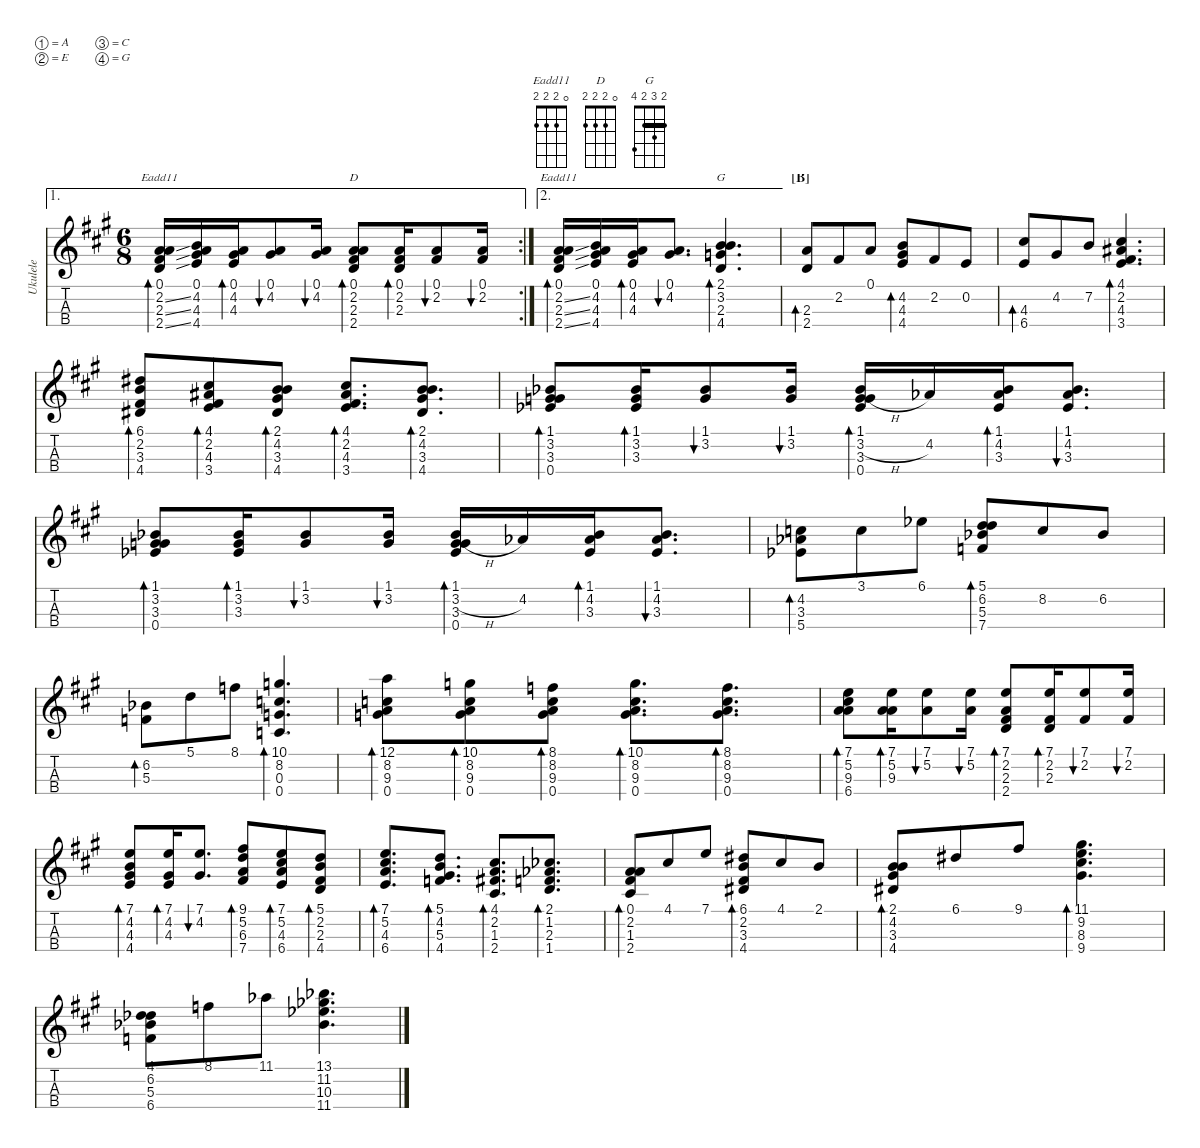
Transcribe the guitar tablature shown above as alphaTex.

\defaultSystemsLayout 4
\hideDynamics
\bracketExtendMode nobrackets
\otherSystemsTrackNameOrientation horizontal
\defaultBarNumberDisplay Hide
\track ("Ukulele" "Ukulele") {defaultSystemsLayout 4 instrument acousticguitarnylon}
\staff {score tabs}
\tuning (A4 E4 C4 G4)
\displaytranspose 0
\chord ("Eadd11" 0 2 2 2)
\chord ("D" 0 2 2 2)
\chord ("G" 2 3 2 4) {barre 2}
\ae 1
\rc 2
\ts (6 8)
\tempo (80 hide)
\clef g2
\ks a
(2.3{ss acc forcenatural} 2.2{ss acc #} 0.1{acc forcenatural} 2.4{ss acc forcenatural}).16{bd 30 ch "Eadd11" dy mf beam Up} (4.3{acc forcenatural} 4.2{acc #} 4.4{acc forcenatural} 0.1{acc forcenatural}).16{beam Up} (4.3{acc forcenatural} 4.2{acc #} 0.1{acc forcenatural}).16{bd 30 beam Up} (0.1{acc forcenatural} 4.2{acc #}).8{bu 30 beam Up} (0.1{acc forcenatural} 4.2{acc #}).16{bu 30 beam Up} (2.3{acc forcenatural} 2.2{acc #} 0.1{acc forcenatural} 2.4{acc forcenatural}).8{bd 30 ch "D" beam Up} (2.3{acc forcenatural} 2.2{acc #} 0.1{acc forcenatural}).16{bd 30 beam Up} (0.1{acc forcenatural} 2.2{acc #}).8{bu 30 beam Up} (0.1{acc forcenatural} 2.2{acc #}).16{bu 30 beam Up} |
\ae 2
(2.3{ss acc forcenatural} 2.2{ss acc #} 0.1{acc forcenatural} 2.4{ss acc forcenatural}).16{bd 30 ch "Eadd11" beam Up} (4.3{acc forcenatural} 4.2{acc #} 4.4{acc forcenatural} 0.1{acc forcenatural}).16{beam Up} (4.3{acc forcenatural} 4.2{acc #} 0.1{acc forcenatural}).16{bd 30 beam Up} (0.1{acc forcenatural} 4.2{acc #}).8{d bu 30 beam Up} (2.1{acc forcenatural} 4.4{acc forcenatural} 2.3{acc forcenatural} 3.2{acc forcenatural}).4{d bd 30 ch "G" beam Up} |
\section ("B" "")
(2.3{acc forcenatural} 2.4{acc forcenatural}).8{bd 30 beam Up} 2.2{acc #}.8{beam Up} 0.1{acc forcenatural}.8{beam Up} (4.4{acc forcenatural} 4.2{acc #} 4.3{acc forcenatural}).8{bd 30 beam Up} 2.2{acc #}.8{beam Up} 0.2{acc forcenatural}.8{beam Up} |
(6.4{acc #} 4.3{acc forcenatural}).8{bd 30 beam Up} 4.2{acc #}.8{beam Up} 7.2{acc forcenatural}.8{beam Up} (4.3{acc forcenatural} 2.2{acc #} 3.4{acc #} 4.1{acc #}).4{d bd 30 beam Up} |
(6.1{acc #} 3.3{acc #} 2.2{acc #} 4.4{acc forcenatural}).8{bd 30 beam Up} (4.3{acc forcenatural} 2.2{acc #} 3.4{acc #} 4.1{acc #}).8{bd 30 beam Up} (2.1{acc forcenatural} 4.4{acc forcenatural} 4.2{acc #} 3.3{acc #}).8{bd 30 beam Up} (4.3{acc forcenatural} 2.2{acc #} 3.4{acc #} 4.1{acc #}).8{d bd 30 beam Up} (2.1{acc forcenatural} 4.2{acc #} 3.3{acc #} 4.4{acc forcenatural}).8{d bd 30 beam Up} |
(3.2{acc forcenatural} 0.4{acc forcenatural} 3.3{acc b} 1.1{acc b}).8{bd 30 beam Up} (3.2{acc forcenatural} 3.3{acc b} 1.1{acc b}).16{bd 30 beam Up} (3.2{acc forcenatural} 1.1{acc b}).8{bu 30 beam Up} (3.2{acc forcenatural} 1.1{acc b}).16{bu 30 beam Up} (3.2{h acc forcenatural} 0.4{acc forcenatural} 3.3{acc b} 1.1{acc b}).16{bd 30 beam Up} 4.2{acc b}.16{beam Up} (4.2{acc b} 3.3{acc b} 1.1{acc b}).16{bd 30 beam Up} (4.2{acc b} 3.3{acc b} 1.1{acc b}).8{d bu 30 beam Up} |
(3.2{acc forcenatural} 0.4{acc forcenatural} 3.3{acc b} 1.1{acc b}).8{bd 30 beam Up} (3.2{acc forcenatural} 3.3{acc b} 1.1{acc b}).16{bd 30 beam Up} (3.2{acc forcenatural} 1.1{acc b}).8{bu 30 beam Up} (3.2{acc forcenatural} 1.1{acc b}).16{bu 30 beam Up} (3.2{h acc forcenatural} 0.4{acc forcenatural} 3.3{acc b} 1.1{acc b}).16{bd 30 beam Up} 4.2{acc b}.16{beam Up} (4.2{acc b} 3.3{acc b} 1.1{acc b}).16{bd 30 beam Up} (4.2{acc b} 3.3{acc b} 1.1{acc b}).8{d bu 30 beam Up} |
(3.3{acc b} 4.2{acc b} 5.4{acc forcenatural}).8{bd 30 beam Down} 3.1{acc forcenatural}.8{beam Down} 6.1{acc b}.8{beam Down} (5.1{acc forcenatural} 6.2{acc b} 5.3{acc forcenatural} 7.4{acc forcenatural}).8{bd 30 beam Up} 8.2{acc forcenatural}.8{beam Up} 6.2{acc b}.8{beam Up} |
(5.3{acc forcenatural} 6.2{acc b}).8{bd 30 beam Down} 5.1{acc forcenatural}.8{beam Down} 8.1{acc forcenatural}.8{beam Down} (10.1{acc forcenatural} 8.2{acc forcenatural} 0.4{acc forcenatural} 0.3{acc forcenatural}).4{d bd 30 beam Up} |
(0.4{acc forcenatural} 9.3{acc forcenatural} 12.1{acc forcenatural} 8.2{acc forcenatural}).8{bd 30 beam Down} (0.4{acc forcenatural} 9.3{acc forcenatural} 10.1{acc forcenatural} 8.2{acc forcenatural}).8{bd 30 beam Down} (0.4{acc forcenatural} 9.3{acc forcenatural} 8.1{acc forcenatural} 8.2{acc forcenatural}).8{bd 30 beam Down} (10.1{acc forcenatural} 8.2{acc forcenatural} 9.3{acc forcenatural} 0.4{acc forcenatural}).8{d bd 30 beam Down} (8.1{acc forcenatural} 8.2{acc forcenatural} 9.3{acc forcenatural} 0.4{acc forcenatural}).8{d bd 30 beam Down} |
(5.2{acc forcenatural} 6.4{acc #} 9.3{acc forcenatural} 7.1{acc forcenatural}).8{bd 30 beam Down} (5.2{acc forcenatural} 9.3{acc forcenatural} 7.1{acc forcenatural}).16{bd 30 beam Down} (5.2{acc forcenatural} 7.1{acc forcenatural}).8{bu 30 beam Down} (5.2{acc forcenatural} 7.1{acc forcenatural}).16{bu 30 beam Down} (2.3{acc forcenatural} 2.2{acc #} 7.1{acc forcenatural} 2.4{acc forcenatural}).8{bd 30 beam Up} (2.3{acc forcenatural} 2.2{acc #} 7.1{acc forcenatural}).16{bd 30 beam Up} (2.2{acc #} 7.1{acc forcenatural}).8{bu 30 beam Up} (2.2{acc #} 7.1{acc forcenatural}).16{bu 30 beam Up} |
(4.3{acc forcenatural} 4.2{acc #} 7.1{acc forcenatural} 4.4{acc forcenatural}).8{bd 30 beam Up} (4.3{acc forcenatural} 4.2{acc #} 7.1{acc forcenatural}).16{bd 30 beam Up} (4.2{acc #} 7.1{acc forcenatural}).8{d bu 30 beam Up} (6.3{acc #} 5.2{acc forcenatural} 7.4{acc forcenatural} 9.1{acc #}).8{bd 30 beam Up} (4.3{acc forcenatural} 5.2{acc forcenatural} 6.4{acc #} 7.1{acc forcenatural}).8{bd 30 beam Up} (2.3{acc forcenatural} 2.2{acc #} 4.4{acc forcenatural} 5.1{acc forcenatural}).8{bd 30 beam Up} |
(4.3{acc forcenatural} 5.2{acc forcenatural} 6.4{acc #} 7.1{acc forcenatural}).8{d bd 30 beam Up} (4.2{acc #} 4.4{acc forcenatural} 5.1{acc forcenatural} 5.3{acc forcenatural}).8{d bd 30 beam Up} (1.3{acc #} 2.2{acc #} 4.1{acc #} 2.4{acc forcenatural}).8{d bd 30 beam Up} (1.2{acc forcenatural} 1.4{acc b} 2.1{acc b} 2.3{acc forcenatural}).8{d bd 30 beam Up} |
(1.3{acc #} 2.2{acc #} 0.1{acc forcenatural} 2.4{acc forcenatural}).8{bd 30 beam Up} 4.1{acc #}.8{beam Up} 7.1{acc forcenatural}.8{beam Up} (6.1{acc #} 3.3{acc #} 2.2{acc #} 4.4{acc forcenatural}).8{bd 30 beam Up} 4.1{acc #}.8{beam Up} 2.1{acc forcenatural}.8{beam Up} |
(2.1{acc forcenatural} 4.2{acc #} 3.3{acc #} 4.4{acc forcenatural}).8{bd 30 beam Up} 6.1{acc #}.8{beam Up} 9.1{acc #}.8{beam Up} (11.1{acc #} 8.3{acc #} 9.2{acc #} 9.4{acc forcenatural}).4{d bd 30 beam Down} |
(5.3{acc forcenatural} 6.2{acc b} 4.1{acc b} 6.4{acc b}).8{beam Down} 8.1{acc forcenatural}.8{beam Down} 11.1{acc b}.8{beam Down} (13.1{acc b} 11.2{acc b} 11.4{acc b} 10.3{acc b}).4{d beam Down}
